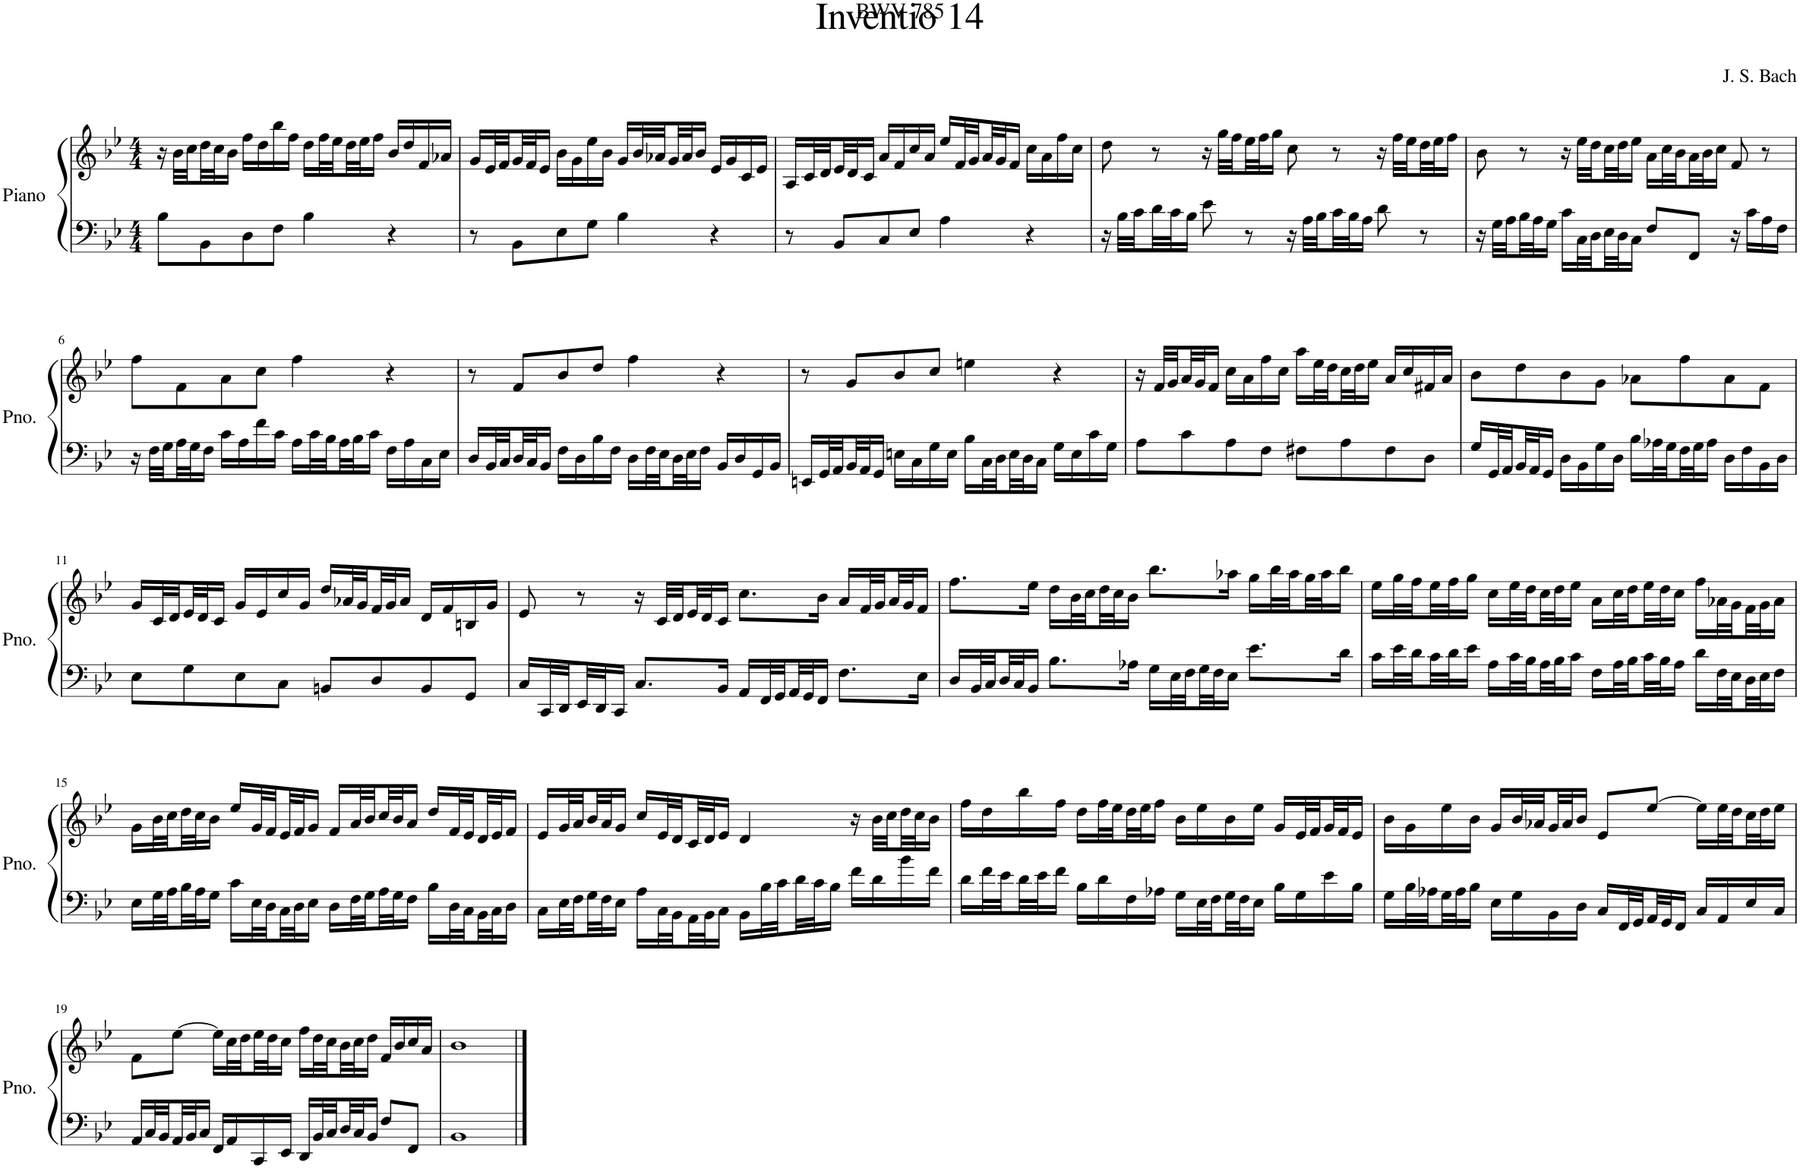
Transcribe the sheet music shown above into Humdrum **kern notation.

**kern	**kern
*part1	*part1
*staff2	*staff1
*I"Piano	*
*I'Pno.	*
*clefF4	*clefG2
*k[b-e-]	*k[b-e-]
*M4/4	*M4/4
=1	=1
8B-\L	16r
.	32b-\LLL
.	32cc\
8BB-\	32dd\
.	32cc\J
.	16b-\JJ
8D\	16ff\LL
.	16dd\
8F\J	16bb-\
.	16ff\JJ
4B-\	16dd\LL
.	32ff\L
.	32ee-\
.	32dd\
.	32ee-\J
.	16ff\JJ
4r	16b-/LL
.	16dd/
.	16f/
.	16a-X/JJ
=2	=2
8r	16g/LL
.	32e-/L
.	32f/
8BB-\L	32g/
.	32f/J
.	16e-/JJ
8E-\	16b-\LL
.	16g\
8G\J	16ee-\
.	16b-\JJ
4B-\	16g/LL
.	32b-/L
.	32a-X/
.	32g/
.	32a-/J
.	16b-/JJ
4r	16e-/LL
.	16g/
.	16c/
.	16e-/JJ
=3	=3
8r	16A/LL
.	32c/L
.	32d/
8BB-/L	32e-/
.	32d/J
.	16c/JJ
8C/	16a/LL
.	16f/
8E-/J	16cc/
.	16a/JJ
4A\	16ee-/LL
.	32f/L
.	32g/
.	32a/
.	32g/J
.	16f/JJ
4r	16cc\LL
.	16a\
.	16ff\
.	16cc\JJ
=4	=4
16r	8dd\
32B-\LLL	.
32c\	.
32d\	8r
32c\J	.
16B-\JJ	.
8e-\	16r
.	32gg\LLL
.	32ff\
8r	32ee-\
.	32ff\J
.	16gg\JJ
16r	8cc\
32A\LLL	.
32B-\	.
32c\	8r
32B-\J	.
16A\JJ	.
8d\	16r
.	32ff\LLL
.	32ee-\
8r	32dd\
.	32ee-\J
.	16ff\JJ
=5	=5
16r	8b-\
32G\LLL	.
32A\	.
32B-\	8r
32A\J	.
16G\JJ	.
16c\LL	16r
32C\L	32ee-\LLL
32D\	32dd\
32E-\	32cc\
32D\J	32dd\J
16C\JJ	16ee-\JJ
8F/L	16a\LL
.	32cc\L
.	32b-\
8FF/J	32a\
.	32b-\J
.	16cc\JJ
16r	8f/
16c\LL	.
16A\	8r
16F\JJ	.
!!LO:LB:g=z
=6	=6
16r	8ff\L
32F\LLL	.
32G\	.
32A\	8f\
32G\J	.
16F\JJ	.
16c\LL	8a\
16A\	.
16f\	8cc\J
16c\JJ	.
16A\LL	4ff\
32c\L	.
32B-\	.
32A\	.
32B-\J	.
16c\JJ	.
16F\LL	4r
16A\	.
16C\	.
16E-\JJ	.
=7	=7
16D/LL	8r
32BB-/L	.
32C/	.
32D/	8f/L
32C/J	.
16BB-/JJ	.
16F\LL	8b-/
16D\	.
16B-\	8dd/J
16F\JJ	.
16D\LL	4ff\
32F\L	.
32E-\	.
32D\	.
32E-\J	.
16F\JJ	.
16BB-/LL	4r
16D/	.
16GG/	.
16BB-/JJ	.
=8	=8
16EEn/LL	8r
32GG/L	.
32AA/	.
32BB-/	8g/L
32AA/J	.
16GG/JJ	.
16En\LL	8b-/
16C\	.
16G\	8cc/J
16E\JJ	.
16B-\LL	4een\
32C\L	.
32D\	.
32E\	.
32D\J	.
16C\JJ	.
16G\LL	4r
16E\	.
16c\	.
16G\JJ	.
=9	=9
8A\L	16r
.	32f/LLL
.	32g/
8c\	32a/
.	32g/J
.	16f/JJ
8A\	16cc\LL
.	16a\
8F\J	16ff\
.	16cc\JJ
8F#X\L	16aa\LL
.	32ee-\L
.	32dd\
8A\	32cc\
.	32dd\J
.	16ee-\JJ
8F#\	16a/LL
.	16cc/
8D\J	16f#X/
.	16a/JJ
=10	=10
16G/LL	8b-\L
32GG/L	.
32AA/	.
32BB-/	8dd\
32AA/J	.
16GG/JJ	.
16D\LL	8b-\
16BB-\	.
16G\	8g\J
16D\JJ	.
16B-\LL	8a-X\L
32A-X\L	.
32G\	.
32F\	8ff\
32G\J	.
16A-\JJ	.
16D\LL	8a-\
16F\	.
16BB-\	8f\J
16D\JJ	.
!!LO:LB:g=z
=11	=11
8E-\L	16g/LL
.	32c/L
.	32d/
8G\	32e-/
.	32d/J
.	16c/JJ
8E-\	16g/LL
.	16e-/
8C\J	16cc/
.	16g/JJ
8BBn/L	16dd/LL
.	32a-X/L
.	32g/
8D/	32f/
.	32g/J
.	16a-/JJ
8BB/	16d/LL
.	16f/
8GG/J	16Bn/
.	16g/JJ
=12	=12
16C/LL	8e-/
32CC/L	.
32DD/	.
32EE-/	8r
32DD/J	.
16CC/JJ	.
8.C/L	16r
.	32c/LLL
.	32d/
.	32e-/
.	32d/J
16BB-/Jk	16c/JJ
16AA/LL	8.cc\L
32FF/L	.
32GG/	.
32AA/	.
32GG/J	.
16FF/JJ	16b-\Jk
8.F\L	16a/LL
.	32f/L
.	32g/
.	32a/
.	32g/J
16E-\Jk	16f/JJ
=13	=13
16D/LL	8.ff\L
32BB-/L	.
32C/	.
32D/	.
32C/J	.
16BB-/JJ	16ee-\Jk
8.B-\L	16dd\LL
.	32b-\L
.	32cc\
.	32dd\
.	32cc\J
16A-X\Jk	16b-\JJ
16G\LL	8.bb-\L
32E-\L	.
32F\	.
32G\	.
32F\J	.
16E-\JJ	16aa-X\Jk
8.e-\L	16gg\LL
.	32bb-\L
.	32aa-\
.	32gg\
.	32aa-\J
16d\Jk	16bb-\JJ
=14	=14
16c\LL	16ee-\LL
32e-\L	32gg\L
32d\	32ff\
32c\	32ee-\
32d\J	32ff\J
16e-\JJ	16gg\JJ
16A\LL	16cc\LL
32c\L	32ee-\L
32B-\	32dd\
32A\	32cc\
32B-\J	32dd\J
16c\JJ	16ee-\JJ
16F\LL	16a\LL
32A\L	32cc\L
32B-\	32dd\
32c\	32ee-\
32B-\J	32dd\J
16A\JJ	16cc\JJ
16d\LL	16ff\LL
32F\L	32a-X\L
32E-\	32g\
32D\	32f\
32E-\J	32g\J
16F\JJ	16a-\JJ
!!LO:LB:g=z
=15	=15
16E-\LL	16g\LL
32G\L	32b-\L
32A\	32cc\
32B-\	32dd\
32A\J	32cc\J
16G\JJ	16b-\JJ
16c\LL	16ee-/LL
32E-\L	32g/L
32D\	32f/
32C\	32e-/
32D\J	32f/J
16E-\JJ	16g/JJ
16D\LL	16f/LL
32F\L	32a/L
32G\	32b-/
32A\	32cc/
32G\J	32b-/J
16F\JJ	16a/JJ
16B-\LL	16dd/LL
32D\L	32f/L
32C\	32e-/
32BB-\	32d/
32C\J	32e-/J
16D\JJ	16f/JJ
=16	=16
16C\LL	16e-/LL
32E-\L	32g/L
32F\	32a/
32G\	32b-/
32F\J	32a/J
16E-\JJ	16g/JJ
16A\LL	16cc/LL
32C\L	32e-/L
32BB-\	32d/
32AA\	32c/
32BB-\J	32d/J
16C\JJ	16e-/JJ
16BB-\LL	4d/
32B-\L	.
32c\	.
32d\	.
32c\J	.
16B-\JJ	.
16f\LL	16r
16d\	32b-\LLL
.	32cc\
16b-\	32dd\
.	32cc\J
16f\JJ	16b-\JJ
=17	=17
16d\LL	16ff\LL
32f\L	16dd\
32e-\	.
32d\	16bb-\
32e-\J	.
16f\JJ	16ff\JJ
16B-\LL	16dd\LL
16d\	32ff\L
.	32ee-\
16F\	32dd\
.	32ee-\J
16A-X\JJ	16ff\JJ
16G\LL	16b-\LL
32E-\L	16ee-\
32F\	.
32G\	16b-\
32F\J	.
16E-\JJ	16ee-\JJ
16B-\LL	16g/LL
16G\	32e-/L
.	32f/
16e-\	32g/
.	32f/J
16B-\JJ	16e-/JJ
=18	=18
16G\LL	16b-\LL
32B-\L	16g\
32A-X\	.
32G\	16ee-\
32A-\J	.
16B-\JJ	16b-\JJ
16E-\LL	16g/LL
16G\	32b-/L
.	32a-X/
16BB-\	32g/
.	32a-/J
16D\JJ	16b-/JJ
16C/LL	8e-/L
32FF/L	.
32GG/	.
32AA/	[8ee-/J
32GG/J	.
16FF/JJ	.
16C/LL	16ee-\LL]
16AA/	32ee-\L
.	32dd\
16E-/	32cc\
.	32dd\J
16C/JJ	16ee-\JJ
!!LO:LB:g=z
=19	=19
16AA/LL	8f\L
32C/L	.
32BB-/	.
32AA/	[8ee-\J
32BB-/J	.
16C/JJ	.
16FF/LL	16ee-\LL]
16AA/	32cc\L
.	32dd\
16CC/	32ee-\
.	32dd\J
16EE-/JJ	16cc\JJ
16DD/LL	16ff\LL
32BB-/L	32dd\L
32C/	32cc\
32D/	32b-\
32C/J	32cc\J
16BB-/JJ	16dd\JJ
8F/L	16f/LL
.	16b-/
8FF/J	16cc/
.	16a/JJ
=20	=20
1BB-	1b-
==	==
*-	*-
